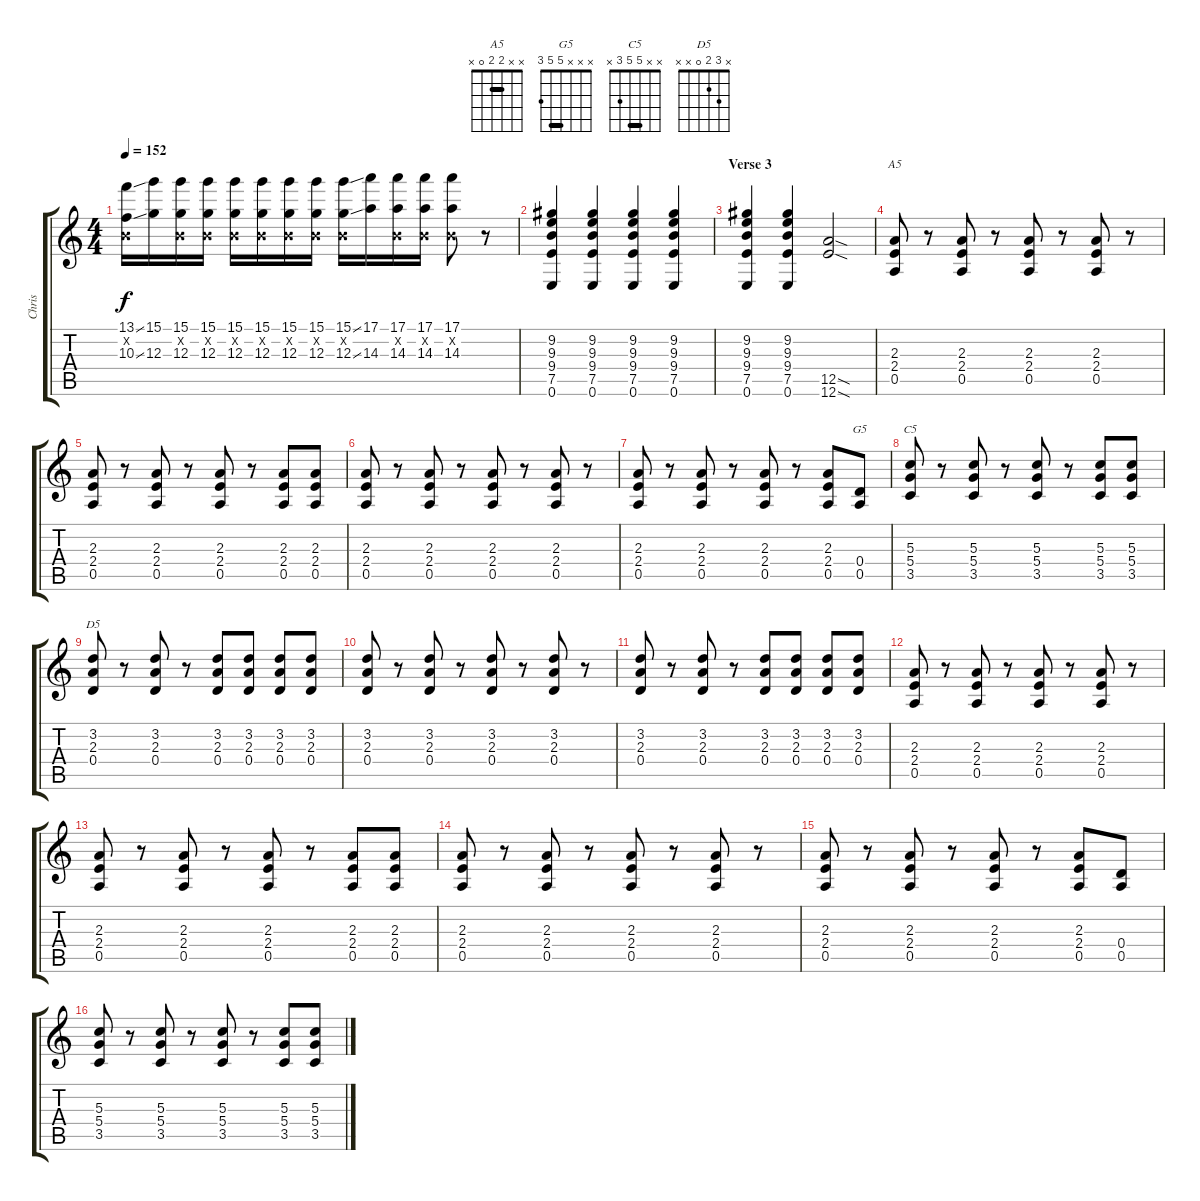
\track ("Chris" "Chris") {instrument distortionguitar}
\staff {score tabs}
\tuning (E4 B3 G3 D3 A2 E2) {hide}
\chord ("A5" x x 2 2 0 x) {barre 2}
\chord ("G5" x x x 5 5 3) {barre 5}
\chord ("C5" x x 5 5 3 x) {barre 5}
\chord ("D5" x 3 2 0 x x)
\ts (4 4)
\tempo 152
\clef g2
\ks c
(13.1{ss} 0.2{x} 10.3{ss}).16{dy f} (15.1 12.3).16 (15.1 0.2{x} 12.3).16 (15.1 0.2{x} 12.3).16 (15.1 0.2{x} 12.3).16 (15.1 0.2{x} 12.3).16 (15.1 0.2{x} 12.3).16 (15.1 0.2{x} 12.3).16 (15.1{ss} 0.2{x} 12.3{ss}).16 (17.1 14.3).16 (17.1 0.2{x} 14.3).16 (17.1 0.2{x} 14.3).16 (17.1 0.2{x} 14.3).8 r.8 |
(9.2 9.3 9.4 7.5 0.6).4 (9.2 9.3 9.4 7.5 0.6).4 (9.2 9.3 9.4 7.5 0.6).4 (9.2 9.3 9.4 7.5 0.6).4 |
\section ("" "Verse 3")
(9.2 9.3 9.4 7.5 0.6).4 (9.2 9.3 9.4 7.5 0.6).4{volume 10} (12.5{sod} 12.6{sod}).2 |
(2.3 2.4 0.5).8{ch "A5" volume 16} r.8 (2.3 2.4 0.5).8 r.8 (2.3 2.4 0.5).8 r.8 (2.3 2.4 0.5).8 r.8 |
(2.3 2.4 0.5).8 r.8 (2.3 2.4 0.5).8 r.8 (2.3 2.4 0.5).8 r.8 (2.3 2.4 0.5).8 (2.3 2.4 0.5).8 |
(2.3 2.4 0.5).8 r.8 (2.3 2.4 0.5).8 r.8 (2.3 2.4 0.5).8 r.8 (2.3 2.4 0.5).8 r.8 |
(2.3 2.4 0.5).8 r.8 (2.3 2.4 0.5).8 r.8 (2.3 2.4 0.5).8 r.8 (2.3 2.4 0.5).8 (0.4 0.5).8{ch "G5"} |
(5.3 5.4 3.5).8{ch "C5"} r.8 (5.3 5.4 3.5).8 r.8 (5.3 5.4 3.5).8 r.8 (5.3 5.4 3.5).8 (5.3 5.4 3.5).8 |
(3.2 2.3 0.4).8{ch "D5"} r.8 (3.2 2.3 0.4).8 r.8 (3.2 2.3 0.4).8 (3.2 2.3 0.4).8 (3.2 2.3 0.4).8 (3.2 2.3 0.4).8 |
(3.2 2.3 0.4).8 r.8 (3.2 2.3 0.4).8 r.8 (3.2 2.3 0.4).8 r.8 (3.2 2.3 0.4).8 r.8 |
(3.2 2.3 0.4).8 r.8 (3.2 2.3 0.4).8 r.8 (3.2 2.3 0.4).8 (3.2 2.3 0.4).8 (3.2 2.3 0.4).8 (3.2 2.3 0.4).8 |
(2.3 2.4 0.5).8{volume 16} r.8 (2.3 2.4 0.5).8 r.8 (2.3 2.4 0.5).8 r.8 (2.3 2.4 0.5).8 r.8 |
(2.3 2.4 0.5).8 r.8 (2.3 2.4 0.5).8 r.8 (2.3 2.4 0.5).8 r.8 (2.3 2.4 0.5).8 (2.3 2.4 0.5).8 |
(2.3 2.4 0.5).8 r.8 (2.3 2.4 0.5).8 r.8 (2.3 2.4 0.5).8 r.8 (2.3 2.4 0.5).8 r.8 |
(2.3 2.4 0.5).8 r.8 (2.3 2.4 0.5).8 r.8 (2.3 2.4 0.5).8 r.8 (2.3 2.4 0.5).8 (0.4 0.5).8 |
(5.3 5.4 3.5).8 r.8 (5.3 5.4 3.5).8 r.8 (5.3 5.4 3.5).8 r.8 (5.3 5.4 3.5).8 (5.3 5.4 3.5).8
